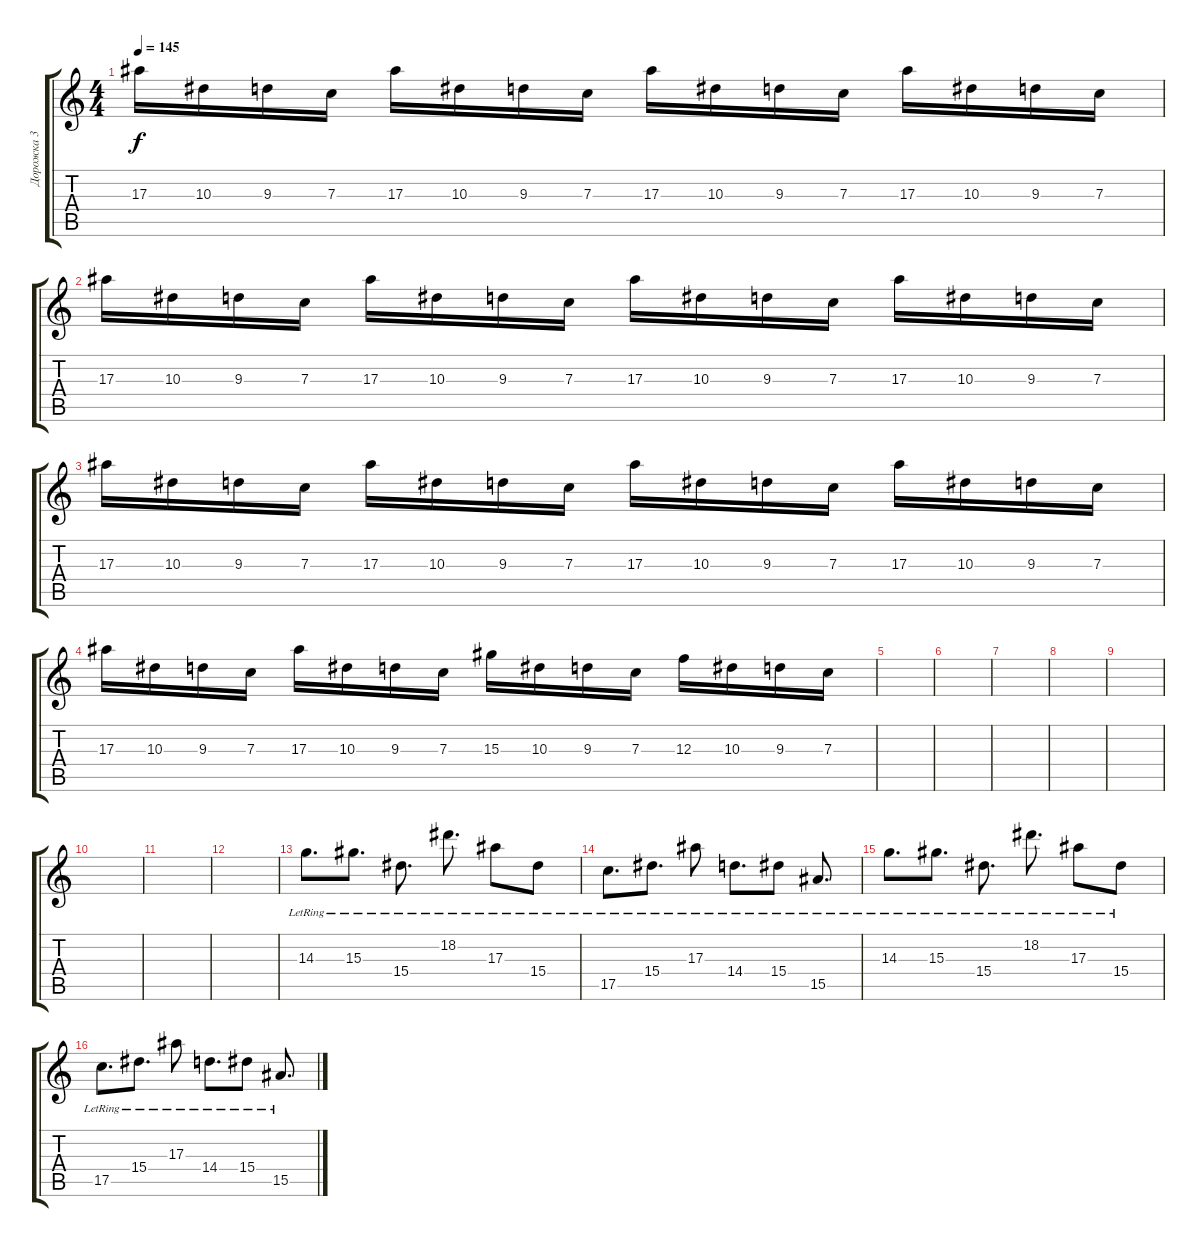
\track ("Дорожка 3" "Дорожка 3") {instrument overdrivenguitar}
\staff {score tabs}
\tuning (D4 A3 F3 C3 G2 C2) {hide}
\ts (4 4)
\tempo 145
\clef g2
\ks c
17.3.16{dy f} 10.3.16 9.3.16 7.3.16 17.3.16 10.3.16 9.3.16 7.3.16 17.3.16 10.3.16 9.3.16 7.3.16 17.3.16 10.3.16 9.3.16 7.3.16 |
17.3.16 10.3.16 9.3.16 7.3.16 17.3.16 10.3.16 9.3.16 7.3.16 17.3.16 10.3.16 9.3.16 7.3.16 17.3.16 10.3.16 9.3.16 7.3.16 |
17.3.16 10.3.16 9.3.16 7.3.16 17.3.16 10.3.16 9.3.16 7.3.16 17.3.16 10.3.16 9.3.16 7.3.16 17.3.16 10.3.16 9.3.16 7.3.16 |
17.3.16 10.3.16 9.3.16 7.3.16 17.3.16 10.3.16 9.3.16 7.3.16 15.3.16 10.3.16 9.3.16 7.3.16 12.3.16 10.3.16 9.3.16 7.3.16 |
|
|
|
|
|
|
|
|
14.3{lr}.8{d} 15.3{lr}.8{d} 15.4{lr}.8{d} 18.2{lr}.8{d} 17.3{lr}.8 15.4{lr}.8 |
17.5{lr}.8{d} 15.4{lr}.8{d} 17.3{lr}.8 14.4{lr}.8{d} 15.4{lr}.8 15.5{lr}.8{d} |
14.3{lr}.8{d} 15.3{lr}.8{d} 15.4{lr}.8{d} 18.2{lr}.8{d} 17.3{lr}.8 15.4{lr}.8 |
17.5{lr}.8{d} 15.4{lr}.8{d} 17.3{lr}.8 14.4{lr}.8{d} 15.4{lr}.8 15.5{lr}.8{d}
